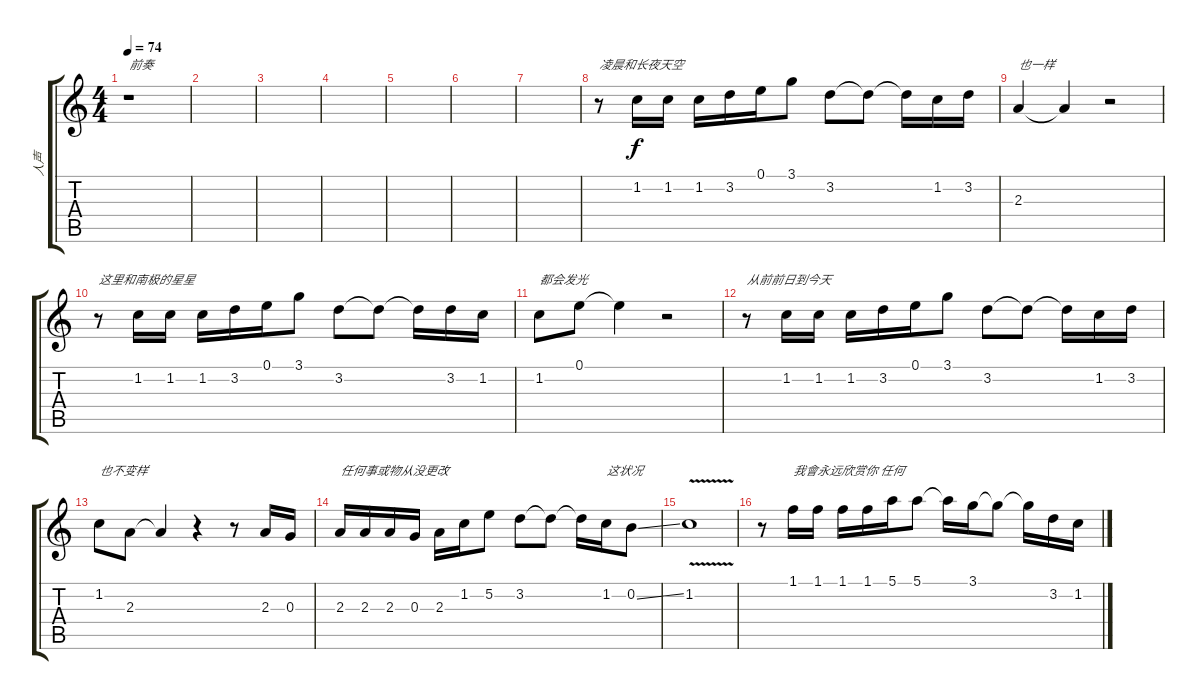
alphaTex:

\track ("人声" "人声") {instrument electricguitarjazz}
\staff {score tabs}
\tuning (E4 B3 G3 D3 A2 E2) {hide}
\ts (4 4)
\tempo 74
\clef g2
\ks c
r.1{txt "前奏" dy f instrument electricguitarjazz} |
|
|
|
|
|
|
r.8{txt "凌晨和长夜天空"} 1.2.16 1.2.16 1.2.16 3.2.16 0.1.16 3.1.8 3.2.8 3.2{t}.8 3.2{t}.16 1.2.16 3.2.16 |
2.3.4{txt "也一样"} 2.3{t}.4 r.2 |
r.8{txt "这里和南极的星星"} 1.2.16 1.2.16 1.2.16 3.2.16 0.1.16 3.1.8 3.2.8 3.2{t}.8 3.2{t}.16 3.2.16 1.2.16 |
1.2.8{txt "都会发光"} 0.1.8 0.1{t}.4 r.2 |
r.8{txt "从前前日到今天"} 1.2.16 1.2.16 1.2.16 3.2.16 0.1.16 3.1.8 3.2.8 3.2{t}.8 3.2{t}.16 1.2.16 3.2.16 |
1.2.8{txt "也不变样"} 2.3.8 2.3{t}.4 r.4 r.8 2.3.16 0.3.16 |
2.3.16{txt "任何事或物从没更改"} 2.3.16 2.3.16 0.3.16 2.3.16 1.2.16 5.2.8 3.2.8 3.2{t}.8 3.2{t}.16 1.2.16{txt "这状况"} 0.2{ss}.8 |
1.2{v}.1 |
r.8 1.1.16{txt "我會永远欣赏你 任何"} 1.1.16 1.1.16 1.1.16 5.1.16 5.1.8 5.1{t}.16 3.1.16 3.1{t}.8 3.1{t}.16 3.2.16 1.2.16
